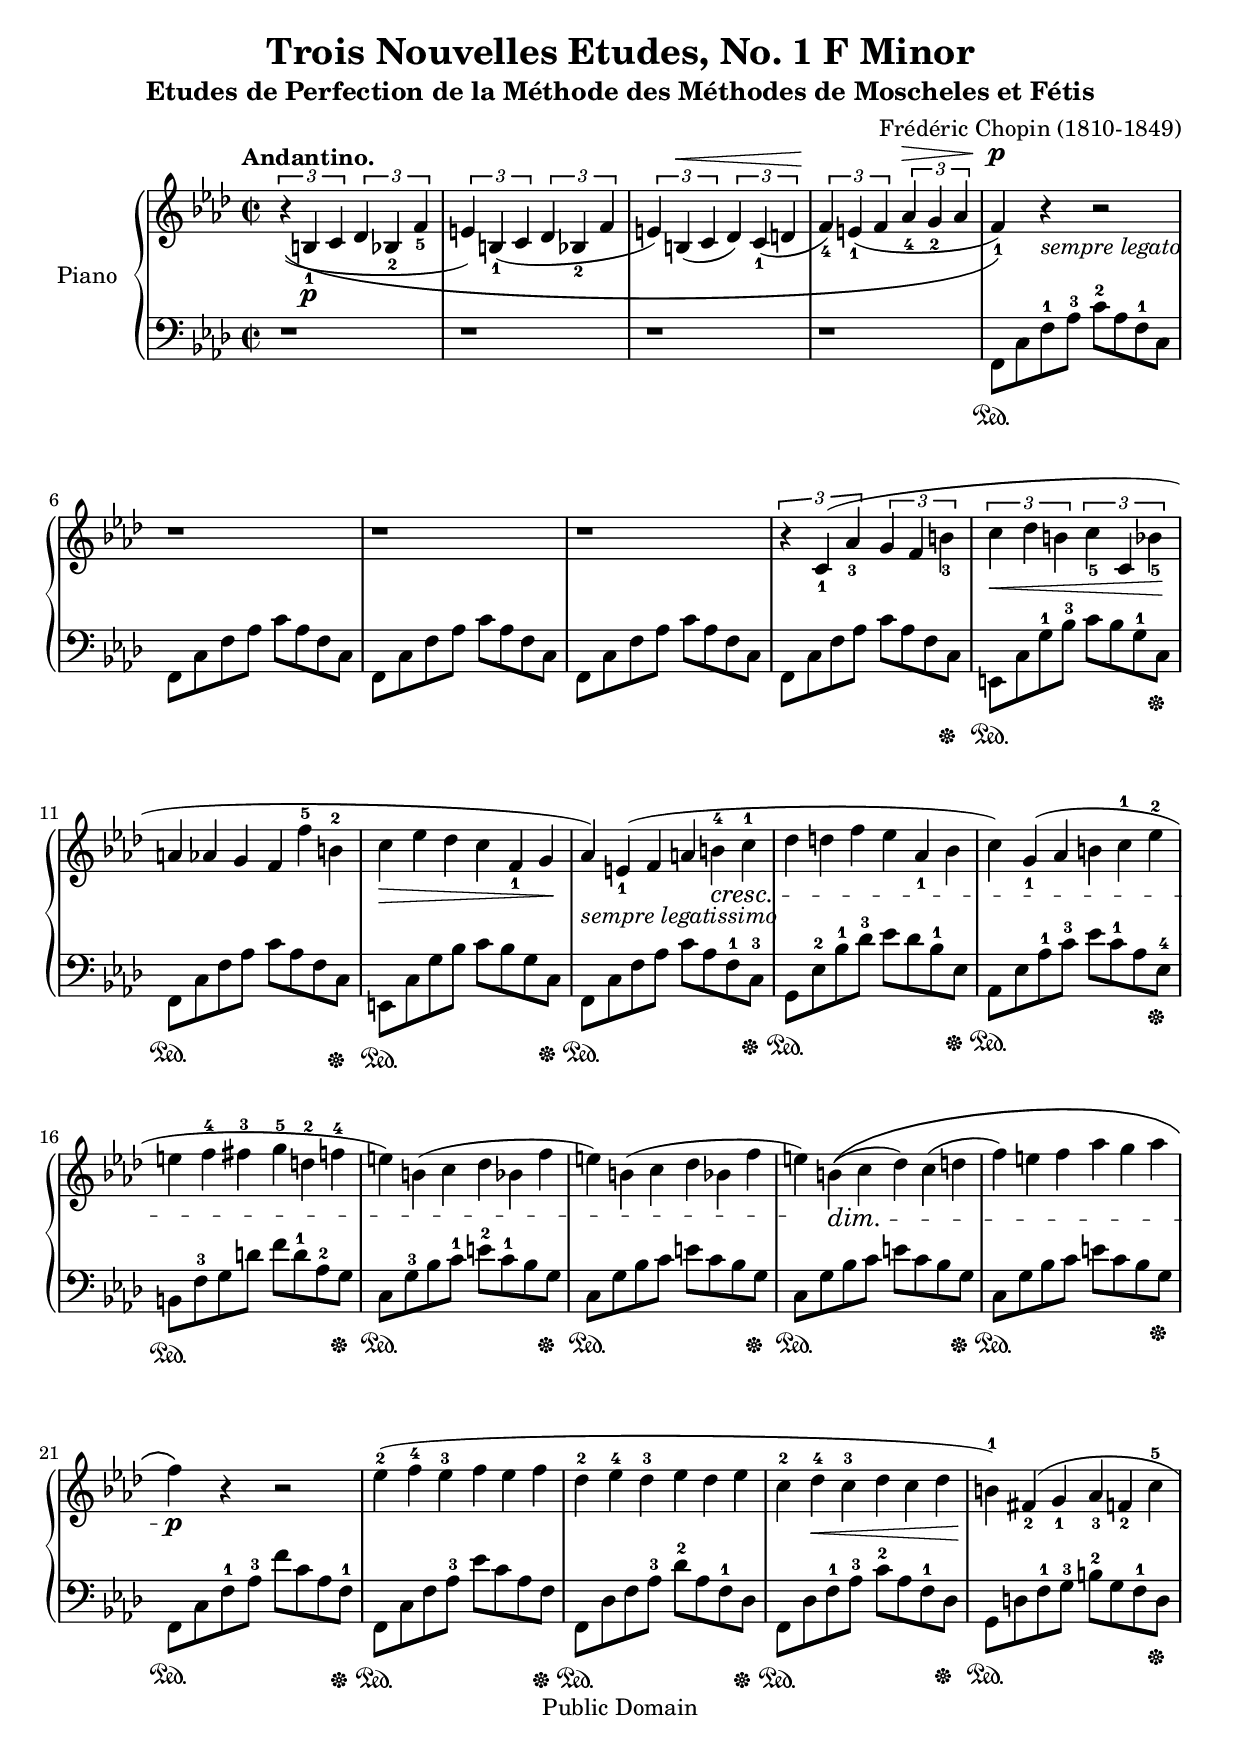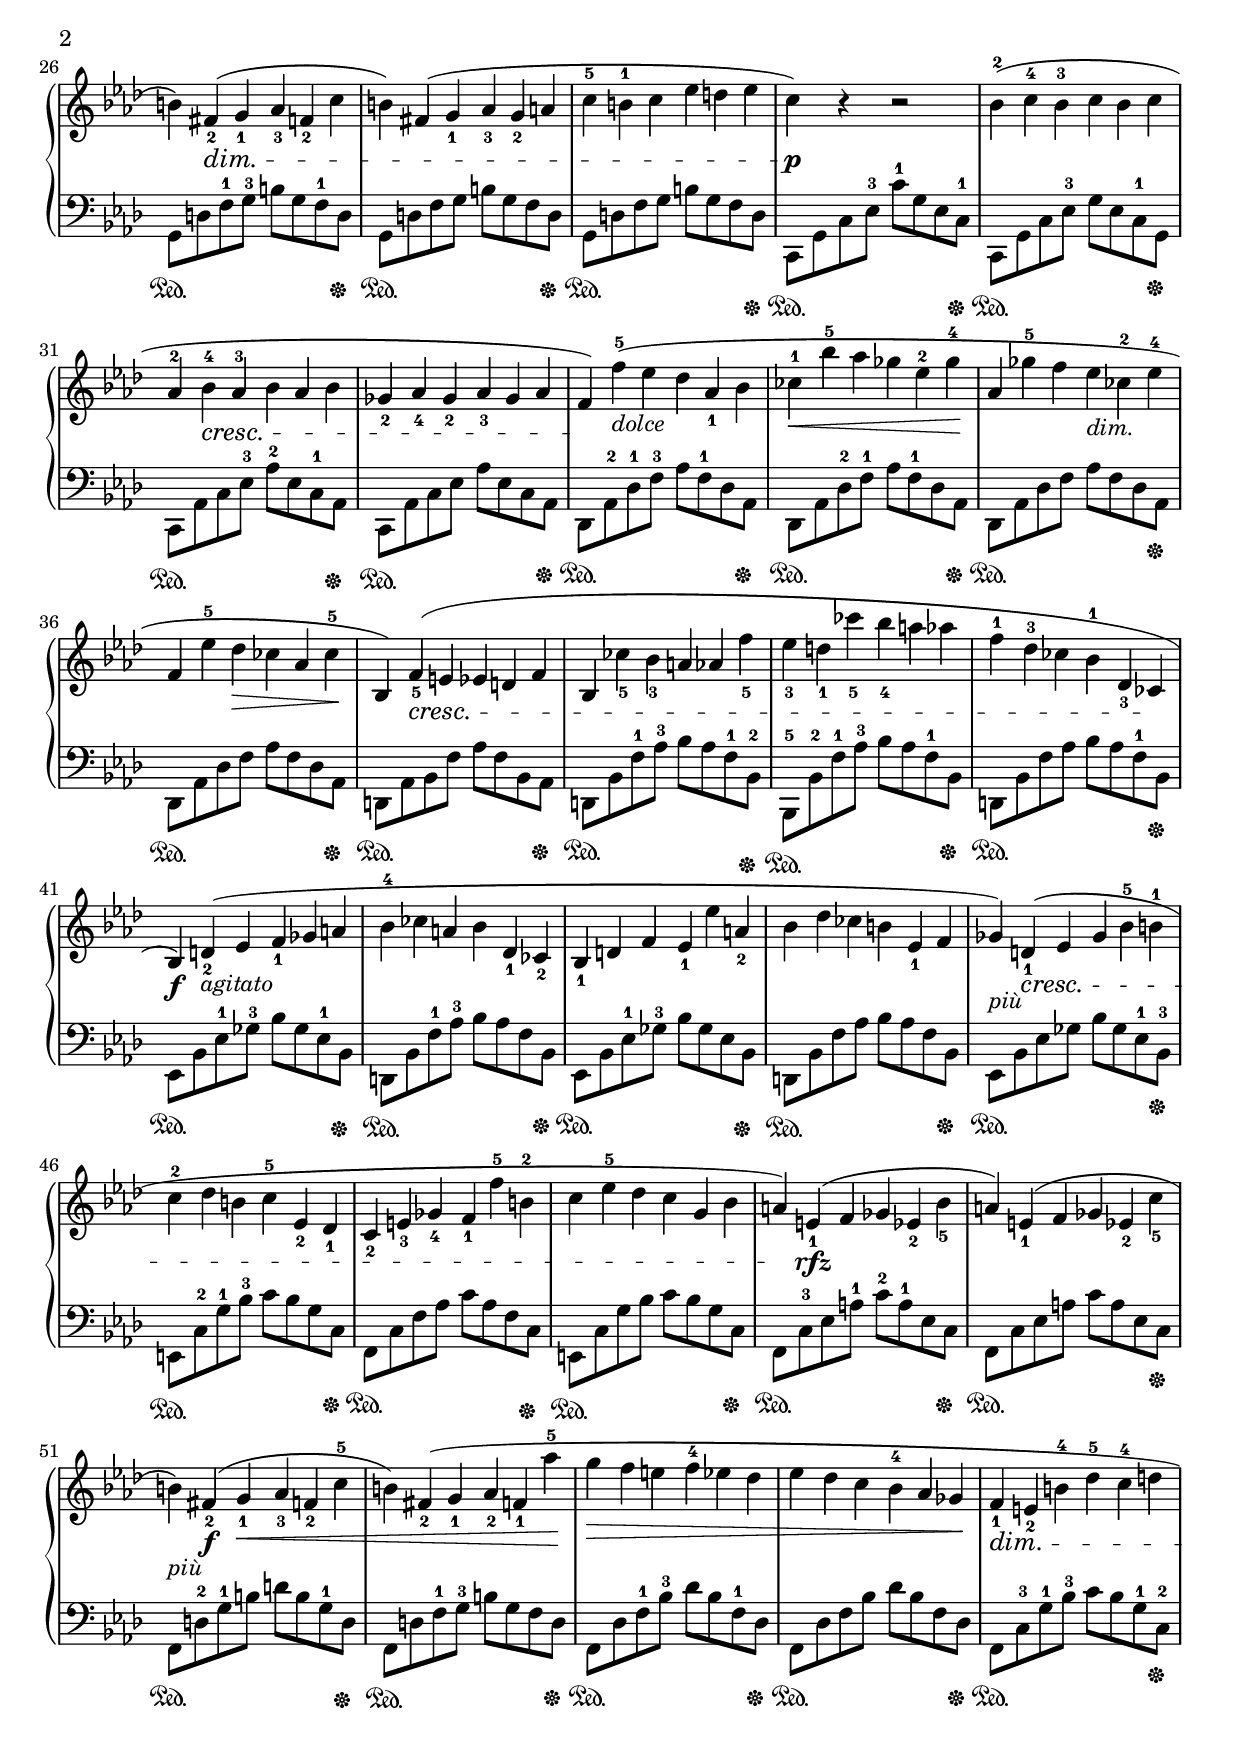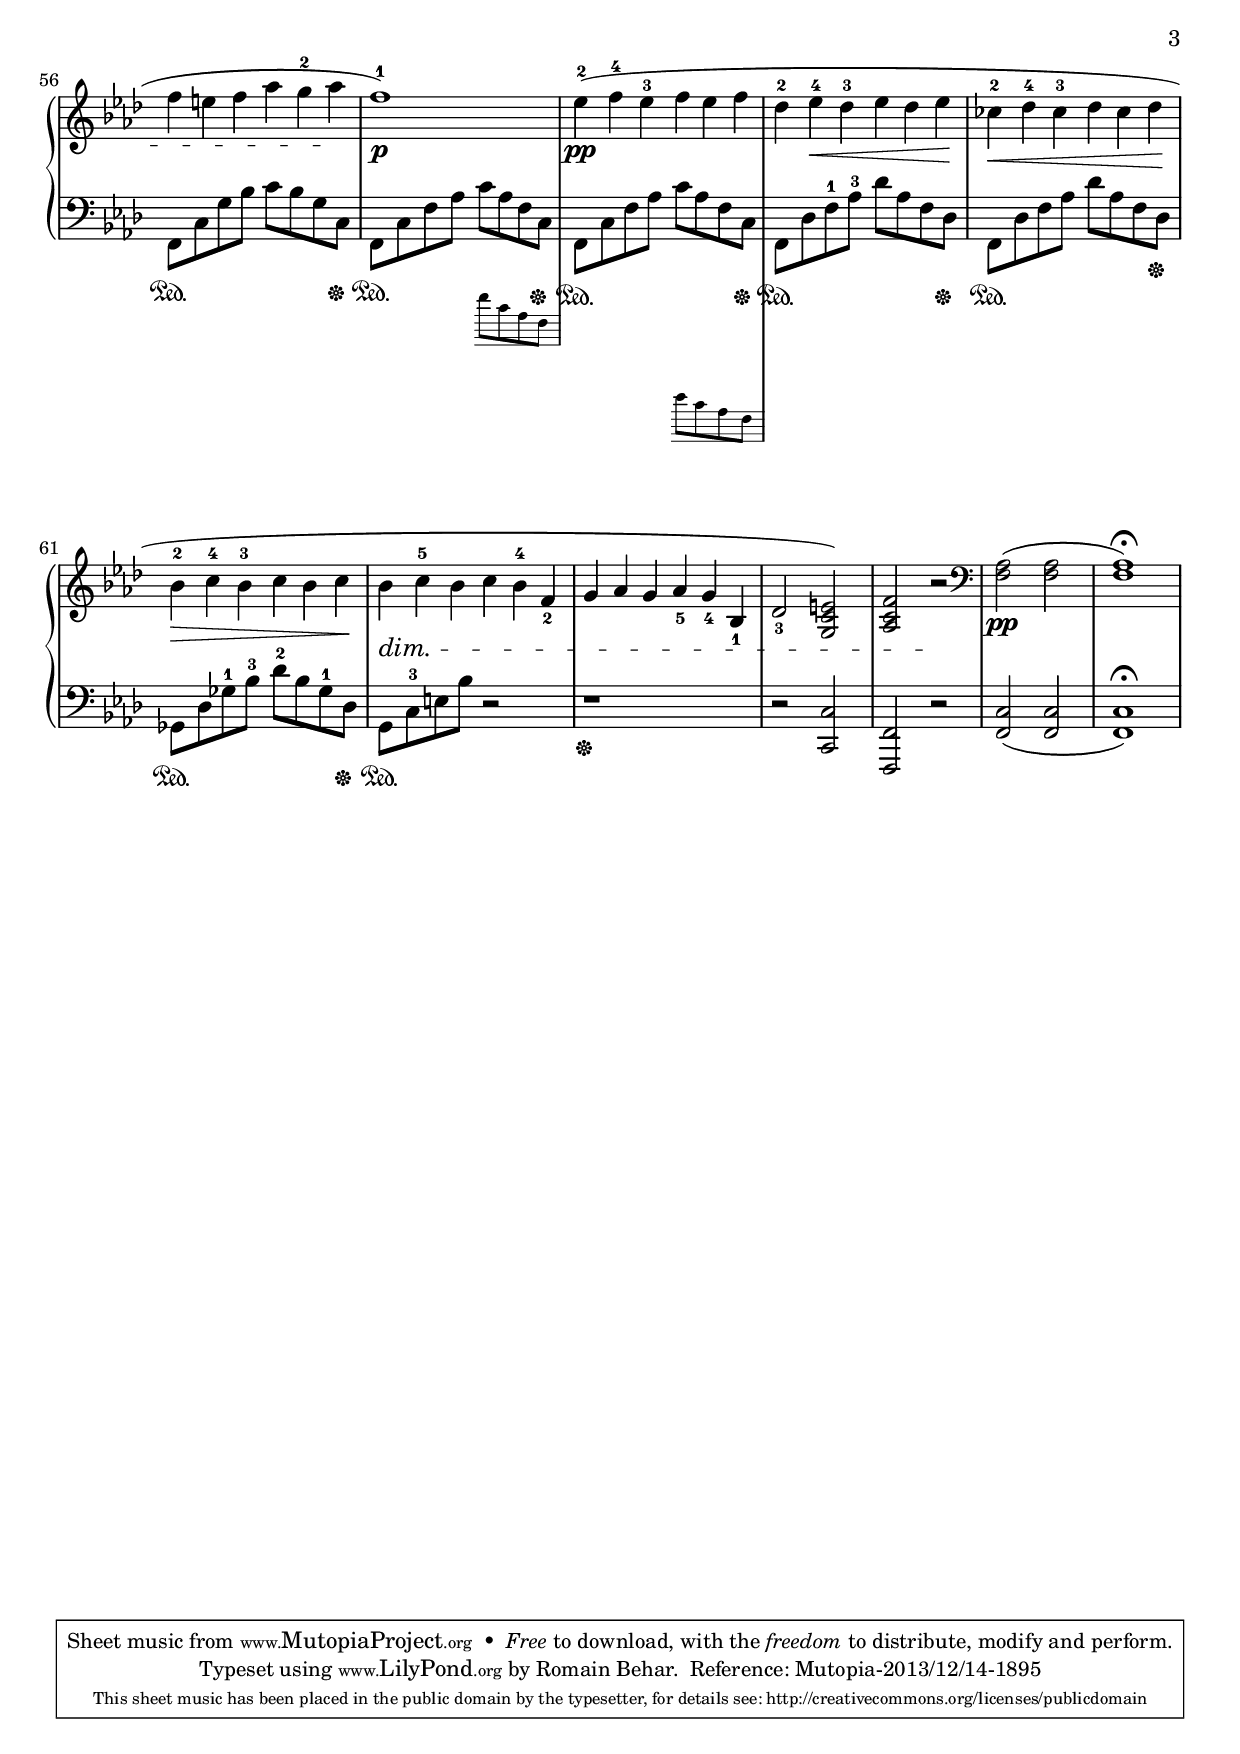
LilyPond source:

\version "2.16.2"

\header {
  title = "Trois Nouvelles Etudes, No. 1 F Minor"
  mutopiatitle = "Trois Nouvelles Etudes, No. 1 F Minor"
  subtitle = "Etudes de Perfection de la Méthode des Méthodes de Moscheles et Fétis"
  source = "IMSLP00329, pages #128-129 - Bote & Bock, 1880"
  composer = "Frédéric Chopin (1810-1849)"
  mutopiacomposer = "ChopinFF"
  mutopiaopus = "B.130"
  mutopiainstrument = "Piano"
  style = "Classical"
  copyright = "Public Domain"
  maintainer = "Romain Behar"
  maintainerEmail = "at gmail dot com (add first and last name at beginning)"

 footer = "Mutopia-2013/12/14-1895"
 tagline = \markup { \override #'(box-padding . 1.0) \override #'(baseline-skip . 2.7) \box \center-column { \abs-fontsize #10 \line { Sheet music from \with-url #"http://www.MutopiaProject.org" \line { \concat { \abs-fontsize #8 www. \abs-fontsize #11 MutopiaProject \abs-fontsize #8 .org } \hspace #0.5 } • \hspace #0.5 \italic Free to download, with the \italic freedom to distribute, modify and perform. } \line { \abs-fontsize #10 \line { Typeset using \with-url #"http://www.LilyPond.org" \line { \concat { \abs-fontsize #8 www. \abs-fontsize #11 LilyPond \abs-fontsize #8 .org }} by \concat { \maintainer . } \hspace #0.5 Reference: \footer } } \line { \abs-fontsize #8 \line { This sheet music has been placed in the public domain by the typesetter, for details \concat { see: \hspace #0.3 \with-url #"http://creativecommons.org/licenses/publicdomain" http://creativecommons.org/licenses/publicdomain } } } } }
}

global = {
  \key f \minor
  \time 2/2
}

right = \relative c'' {
  \global
  \tupletUp
  \tempo "Andantino."
  \phrasingSlurDown \slurDown
  \times 2/3 { r4\(( b,_1\p c } \times 2/3 { des bes_2 f'_5 }		| % 1
  \noBreak
  \times 2/3 { e) b_1( c } \times 2/3 { des bes_2 f' }			| % 2
  \noBreak
  \dynamicUp
  \times 2/3 { e) b\<( c } \times 2/3 { des) c_1( d }			| % 3
  \noBreak
  \times 2/3 { f_4\!) e_1( f } \times 2/3 { aes_4\> g_2 aes }		| % 4
  \dynamicNeutral
  \noBreak
  \dynamicDown
  f_1\p)\)\! r_\markup { \italic { sempre legato } } r2			| % 5
  \dynamicNeutral
  \break
  r1									| % 6
  r1									| % 7
  r1									| % 8
  \phrasingSlurUp \slurUp
  \times 2/3 { r4 c_1( aes'_3 } \times 2/3 { g f b_3 }			| % 9
  \times 2/3 { c\< des b } \times 2/3 { c_5 c, bes'_5\! }		| % 10
  \override TupletNumber #'transparent = ##t
  \override TupletBracket #'bracket-visibility = ##f
  \times 2/3 {
  a aes g f f'^5 b,^2							| % 11
  c\> ees des c f,_1 g\!						| % 12
  aes)_\markup { \italic { sempre legatissimo } }
  e_1( f a \crescTextCresc b^4\< c^1					| % 13
  des d f ees aes,_1 bes						| % 14
  c) g_1( aes b c^1 ees^2						| % 15
  e f^4 fis^3 g^5 d^2 f^4						| % 16
  e) b( c des bes f'							| % 17
  e) b( c des bes f'							| % 18
  e\!) \dimTextDim b\>\(( c des) c( d					| % 19
  f) e f aes g aes							| % 20
  }
  f\!\p\) r r2								| % 21
  \times 2/3 {
  ees4^2( f^4 ees^3 f ees f						| % 22
  des^2 ees^4 des^3 ees des ees						| % 23
  \crescHairpin
  c^2 des^4\< c^3 des c des						| % 24
  b^1)\! fis_2( g_1 aes_3 f_2 c'^5					| % 25

  \pageBreak

  b) fis_2(\> g_1 aes_3 f_2 c'						| % 26
  b) \dimTextDecresc fis( g_1 aes_3 g_2 a				| % 27
  c^5 b^1 c ees d ees							| % 28
  }
  c\!\p) r4 r2								| % 29
  \times 2/3 {
  bes4^2( c^4 bes^3 c bes c						| % 30
  aes^2 \crescTextCresc bes^4\< aes^3 bes aes bes			| % 31
  ges_2 aes_4 ges_2 aes_3 ges aes					| % 32
  f\!) f'^5(_\markup { \italic { dolce } } ees des aes_1 bes		| % 33
  \crescHairpin
  ces^1\< bes'^5 aes ges ees^2 ges^4\!					| % 34
  aes, ges'^5 f ees_\markup { \italic { dim. } } ces^2 ees^4		| % 35
  \dimHairpin
  f, ees'^5 des\> ces aes ces^5\!					| % 36
  bes,) \crescTextCresc f'_5(\< e ees d f				| % 37
  bes, ces'_5 bes_3 a aes f'_5						| % 38
  ees_3 d_1 ces'_5 bes_4 a aes						| % 39
  f^1 des^3 ces bes^1 des,_3 ces\!					| % 40
  bes\f) d_2(_\markup { \italic { agitato } } ees f_1 ges a		| % 41
  bes^4 ces a bes des,_1 ces_2						| % 42
  bes_1 d f ees_1 ees' a,_2						| % 43
  bes des ces b ees,_1 f						| % 44
  ges)_\markup { \italic { più } } d_1(\< ees ges bes^5 b^1		| % 45
  c^2 des b c^5 ees,_2 des_1						| % 46
  c_2 e_3 ges_4 f_1 f'^5 b,^2						| % 47
  c ees^5 des c g bes							| % 48
  a\!) e_1\rfz( f ges ees_2 bes'_5					| % 49
  a) e_1( f ges ees_2 c'_5						| % 50
  \crescHairpin
  b)_\markup { \italic { più } } fis_2\f( g_1\< aes_3 f_2 c'^5		| % 51
  b) fis_2( g_1 aes_2 f_1 aes'^5\!					| % 52
  \dimHairpin
  g\> f e f^4 ees des							| % 53
  ees des c bes^4  aes ges\!						| % 54
  \dimTextDim f_1\> e_2 b'^4 des^5 c^4 d				| % 55
  f e f aes g^2 aes\!							| % 56
  }
  f1^1\p)								| % 57
  \times 2/3 {
  ees4^2\pp( f^4 ees^3 f ees f						| % 58
  des^2 ees^4\< des^3 ees des ees\!					| % 59
  ces^2\< des^4 ces^3 des ces des\!					| % 60
  \dimHairpin
  bes^2\> c^4 bes^3 c bes c\!						| % 61
  \dimTextDim bes\> c^5 bes c bes^4 f_2					| % 62
  g aes g aes_5 g_4 bes,_1						| % 63
  }
  des2_3 <e c g>)							| % 64
  <f c aes> r\!								| % 65
  \clef bass
  <aes, f>2\pp( <aes f>							| % 66
  <aes f>1\fermata)							| % 67
}

left = {
  \global
  \stemDown
  r1									| % 1
  r1									| % 2
  r1									| % 3
  r1									| % 4
  f,8\sustainOn c f^1 aes^3 c'^2 aes f^1 c				| % 5
  f,8 c f aes c' aes f c						| % 6
  f,8 c f aes c' aes f c						| % 7
  f,8 c f aes c' aes f c						| % 8
  f,8 c f aes c' aes f c\sustainOff					| % 9
  e,8\sustainOn c g^1 bes^3 c' bes g^1 c\sustainOff			| % 10
  f,8\sustainOn c f aes c' aes f c\sustainOff				| % 11
  e,8\sustainOn c g bes c' bes g c\sustainOff				| % 12
  f,8\sustainOn c f aes c' aes f^1 c^3\sustainOff			| % 13
  g,\sustainOn ees^2 bes^1 des'^3 ees' des' bes^1 ees\sustainOff	| % 14
  aes,\sustainOn ees aes^1 c'^3 ees' c'^1 aes ees^4\sustainOff		| % 15
  b,\sustainOn f^3 g d' f' d'^1 aes^2 g\sustainOff			| % 16
  c\sustainOn g^3 bes c'^1 e'^2 c'^1 bes g\sustainOff			| % 17
  c\sustainOn g bes c' e' c' bes g\sustainOff				| % 18
  c\sustainOn g bes c' e' c' bes g\sustainOff				| % 19
  c\sustainOn g bes c' e' c' bes g\sustainOff				| % 20
  f,\sustainOn c f^1 aes^3 f' c' aes f^1\sustainOff			| % 21
  f,\sustainOn c f aes^3 ees' c' aes f\sustainOff			| % 22
  f,\sustainOn des f aes^3 des'^2 aes f^1 des\sustainOff		| % 23
  f,\sustainOn des f^1 aes^3 c'^2 aes f^1 des\sustainOff		| % 24
  g,\sustainOn d f^1 g^3 b^2 g f^1 d\sustainOff				| % 25
  g,\sustainOn d f^1 g^3 b g f^1 d\sustainOff				| % 26
  g,\sustainOn d f g b g f d\sustainOff					| % 27
  g,\sustainOn d f g b g f d\sustainOff					| % 28
  c,\sustainOn g, c ees^3 c'^1 g ees c^1\sustainOff			| % 29
  c,\sustainOn g, c ees^3 g ees c^1 g,\sustainOff			| % 30
  c,\sustainOn aes, c ees^3 aes^2 ees c^1 aes,\sustainOff		| % 31
  c,\sustainOn aes, c ees aes ees c aes,\sustainOff			| % 32
  des,\sustainOn aes,^2 des^1 f^3 aes f^1 des aes,\sustainOff		| % 33
  des,\sustainOn aes, des^2 f^1 aes f^1 des aes,\sustainOff		| % 34
  des,\sustainOn aes, des f aes f des aes,\sustainOff			| % 35
  des,\sustainOn aes, des f aes f des aes,\sustainOff			| % 36
  d,\sustainOn aes, bes, f aes f bes, aes,\sustainOff			| % 37
  d,\sustainOn bes, f^1 aes^3 bes aes f^1 bes,^2\sustainOff		| % 38
  bes,,^5\sustainOn bes,^2 f^1 aes^3 bes aes f^1 bes,\sustainOff	| % 39
  d,\sustainOn bes, f aes bes aes f^1 bes,\sustainOff			| % 40
  ees,\sustainOn bes, ees^1 ges^3 bes ges ees^1 bes,\sustainOff		| % 41
  d,\sustainOn bes, f^1 aes^3 bes aes f bes,\sustainOff			| % 42
  ees,\sustainOn bes, ees^1 ges^3 bes ges ees bes,\sustainOff		| % 43
  d,\sustainOn bes, f aes bes aes f bes,\sustainOff			| % 44
  ees,\sustainOn bes, ees ges bes ges ees^1 bes,^3\sustainOff		| % 45
  e,\sustainOn c^2 g^1 bes^3 c' bes g c\sustainOff			| % 46
  f,\sustainOn c f aes c' aes f c\sustainOff				| % 47
  e,\sustainOn c g bes c' bes g c\sustainOff				| % 48
  f,\sustainOn c^3 ees a^1 c'^2 a^1 ees c\sustainOff			| % 49
  f,\sustainOn c ees a c' a ees c\sustainOff				| % 50
  f,\sustainOn d^2 g^1 b d' b g^1 d\sustainOff				| % 51
  f,\sustainOn d f^1 g^3 b g f d\sustainOff				| % 52
  f,\sustainOn des f^1 bes^3 des' bes f^1 des\sustainOff		| % 53
  f,\sustainOn des f bes des' bes f des\sustainOff			| % 54
  f,\sustainOn c^3 g^1 bes^3 c' bes g^1 c^2\sustainOff			| % 55
  f,\sustainOn c g bes c' bes g c\sustainOff				| % 56
  f,\sustainOn c f aes
    << { c' aes f c\sustainOff }
    \new Staff \with {
      \override StaffSymbol #'staff-space = #(magstep -3)
      \override StaffSymbol #'thickness = #(magstep -3)
      fontSize = #-3
      \remove "Clef_engraver"
      \remove "Key_engraver"
      \remove "Time_signature_engraver"
      }
      { \clef bass \key as \major f' c' a f \stopStaff } >>		| % 57
  f,\sustainOn c f aes 
    << { c' aes f c\sustainOff }
    \new Staff \with {
      \override StaffSymbol #'staff-space = #(magstep -3)
      \override StaffSymbol #'thickness = #(magstep -3)
      fontSize = #-3
      \remove "Clef_engraver"
      \remove "Key_engraver"
      \remove "Time_signature_engraver"
    }
    {
      \clef bass \key as \major e' c' a f \stopStaff
    } >>								| % 58
  f,\sustainOn des f^1 aes^3 des' aes f des\sustainOff			| % 59
  f,\sustainOn des f aes des' aes f des\sustainOff			| % 60
  ges,\sustainOn des ges^1 bes^3 des'^2 bes ges^1 des\sustainOff	| % 61
  g,\sustainOn c^3 e bes r2						| % 62
  r1\sustainOff								| % 63
  \stemNeutral
  r2 <c c,>								| % 64
  <f, f,,> r2								| % 65
  <c f,>2( <c f,>							| % 66
  <c f,>1\fermata)
}

\score {
  \new PianoStaff \with {
    instrumentName = "Piano"
  } <<
    \new Staff = "right" \with {
      midiInstrument = "acoustic grand"
    } \right
    \new Staff = "left" \with {
      midiInstrument = "acoustic grand"
    } { \clef bass \left }
  >>
  \layout { }
  \midi {
    \tempo 4 = 100
  }
}
